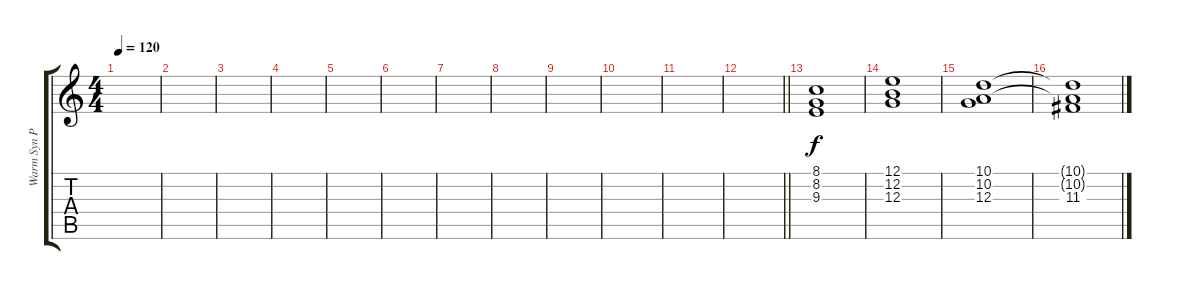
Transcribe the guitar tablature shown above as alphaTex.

\track ("Warm Syn Pad" "Warm Syn P") {instrument pad2warm}
\staff {score tabs}
\tuning (E4 B3 G3 D3 A2 E2) {hide}
\ts (4 4)
\tempo 120
\clef g2
\ks c
|
|
|
|
|
|
|
|
|
|
|
\barLineRight lightlight
|
(8.1 8.2 9.3).1 |
(12.1 12.2 12.3).1 |
(10.1 10.2 12.3).1 |
(10.1{t} 10.2{t} 11.3).1
